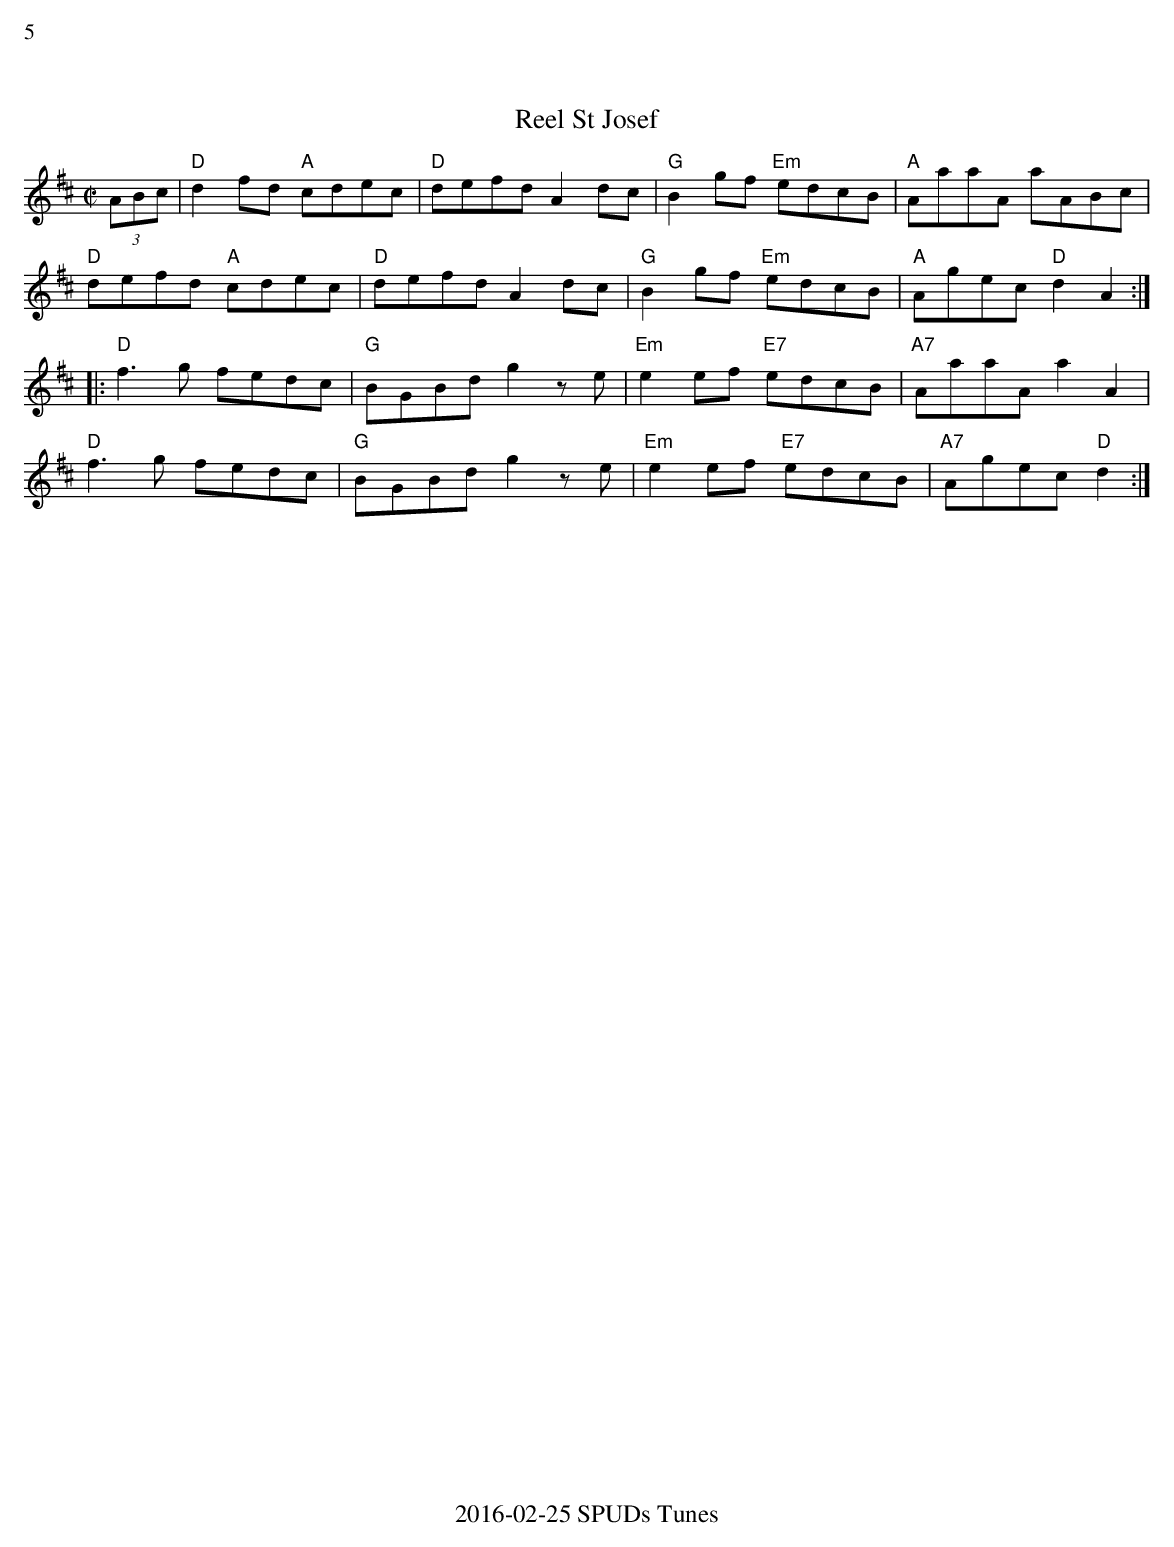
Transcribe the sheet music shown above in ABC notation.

X:1
%%text 5
T: Reel St Josef
M: C|
L:1/8
K: D
(3ABc|"D" d2fd "A" cdec|"D" defd A2dc|"G" B2gf "Em" edcB|"A" AaaA aABc|
"D" defd "A" cdec|"D" defd A2dc|"G" B2gf "Em" edcB|"A" Agec "D" d2A2:|
|:"D"f3g fedc|"G"BGBd g2ze|"Em"e2ef "E7"edcB|"A7"AaaAa2A2|
"D"f3g fedc|"G"BGBd g2ze|"Em"e2ef "E7"edcB|"A7"Agec "D"d2:|
